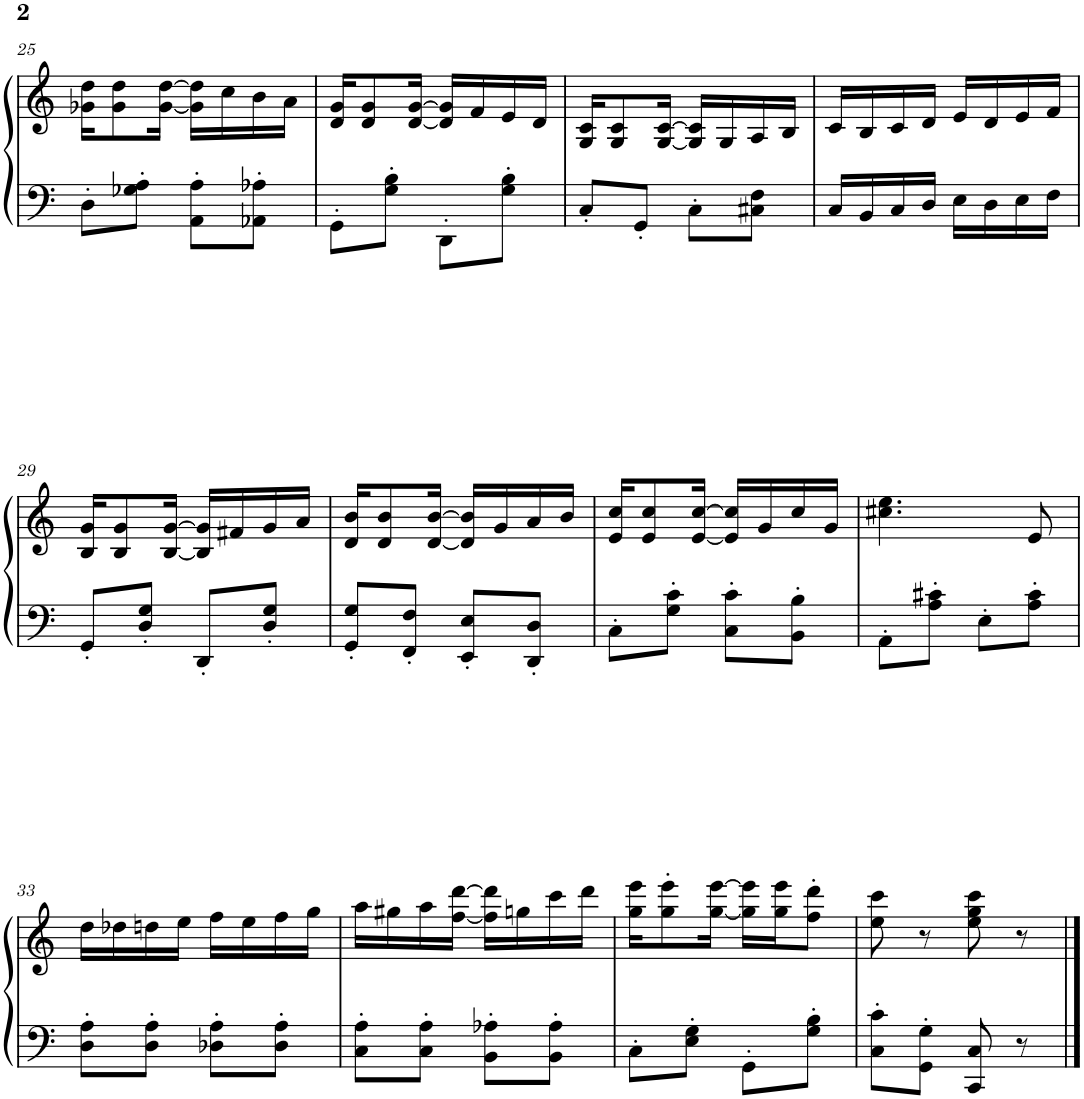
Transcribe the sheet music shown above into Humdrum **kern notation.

**kern	**kern
*part1	*part1
*staff2	*staff1
*I"Honky Tonk Piano	*
*I'Hnk. Pno.	*
!!LO:PB:g=z
*clefF4	*clefG2
*k[]	*k[]
*M2/4	*M2/4
=25	=25
8D'\L	16g-X\ 16dd\KL
.	8g-\ 8dd\
8G-X\' 8A\'J	.
.	[16g-\ [16dd\Jk
8AA\' 8A\'L	16g-\] 16dd\]LL
.	16cc\
8AA-X\' 8A-X\'J	16b\
.	16a\JJ
=26	=26
8GG'\L	16d/ 16g/KL
.	8d/ 8g/
8G\' 8B\'J	.
.	[16d/ [16g/Jk
8DD'\L	16d/] 16g/]LL
.	16f/
8G\' 8B\'J	16e/
.	16d/JJ
=27	=27
8C'/L	16G/ 16c/KL
.	8G/ 8c/
8GG'/J	.
.	[16G/ [16c/Jk
8C'\L	16G/] 16c/]LL
.	16G/
8C#X\ 8F\J	16A/
.	16B/JJ
=28	=28
16C/LL	16c/LL
16BB/	16B/
16C/	16c/
16D/JJ	16d/JJ
16E\LL	16e/LL
16D\	16d/
16E\	16e/
16F\JJ	16f/JJ
!!LO:LB:g=z
=29	=29
8GG'/L	16B/ 16g/KL
.	8B/ 8g/
8D/' 8G/'J	.
.	[16B/ [16g/Jk
8DD'/L	16B/] 16g/]LL
.	16f#X/
8D/' 8G/'J	16g/
.	16a/JJ
=30	=30
8GG/' 8G/'L	16d/ 16b/KL
.	8d/ 8b/
8FF/' 8F/'J	.
.	[16d/ [16b/Jk
8EE/' 8E/'L	16d/] 16b/]LL
.	16g/
8DD/' 8D/'J	16a/
.	16b/JJ
=31	=31
8C'\L	16e/ 16cc/KL
.	8e/ 8cc/
8G\' 8c\'J	.
.	[16e/ [16cc/Jk
8C\' 8c\'L	16e/] 16cc/]LL
.	16g/
8BB\' 8B\'J	16cc/
.	16g/JJ
=32	=32
8AA'\L	4.cc#X\ 4.ee\
8A\' 8c#X\'J	.
8E'\L	.
8A\' 8c#\'J	8e/
!!LO:LB:g=z
=33	=33
8D\' 8A\'L	16dd\LL
.	16dd-X\
8D\' 8A\'J	16ddn\
.	16ee\JJ
8D-X\' 8A\'L	16ff\LL
.	16ee\
8D-\' 8A\'J	16ff\
.	16gg\JJ
=34	=34
8C\' 8A\'L	16aa\LL
.	16gg#X\
8C\' 8A\'J	16aa\
.	[16ff\ [16ddd\JJ
8BB\' 8A-X\'L	16ff\] 16ddd\]LL
.	16ggn\
8BB\' 8A-\'J	16ccc\
.	16ddd\JJ
=35	=35
8C'\L	16gg\ 16eee\KL
.	8gg\' 8eee\'
8E\' 8G\'J	.
.	[16gg\ [16eee\Jk
8GG'\L	16gg\] 16eee\]LL
.	16gg\ 16eee\J
8G\' 8B\'J	8ff\' 8ddd\'J
=36	=36
8C\' 8c\'L	8ee\ 8ccc\
8GG\' 8G\'J	8r
8CC/ 8C/	8ee\ 8gg\ 8ccc\
8r	8r
==	==
*-	*-
